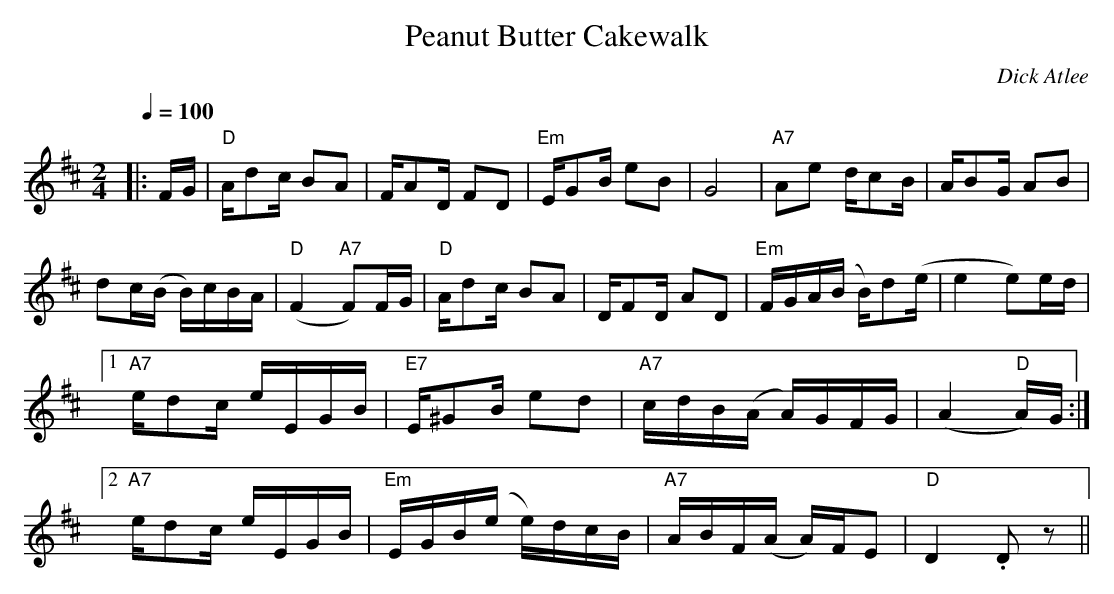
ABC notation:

X:1
T:Peanut Butter Cakewalk
M:2/4
L:1/8
Q:1/4=100
C:Dick Atlee
K:D
|: F/2G/2 | "D" A/2dc/2 BA | F/2AD/2 FD | "Em" E/2GB/2 eB | G4 |
"A7" Ae d/2cB/2 | A/2BG/2 AB | !
dc/2(B/2 B/2)c/2B/2A/2 | "D" (F2 "A7" F)F/2G/2 |
"D" A/2dc/2 BA | D/2FD/2 AD | "Em" F/2G/2A/2(B/2 B/2)d(e/2 | e2 e)e/2d/2 | !
[1 "A7" e/2dc/2 e/2E/2G/2B/2 | "E7" E/2^GB/2 ed |
"A7" c/2d/2B/2(A/2 A/2)G/2F/2G/2 | (A2 "D" A/2)G/2 :| !
[2 "A7" e/2dc/2 e/2E/2G/2B/2 | "Em" E/2G/2B/2(e/2 e/2)d/2c/2B/2 |
"A7" A/2B/2F/2(A/2 A/2)F/2E | "D" D2 .D z ||
